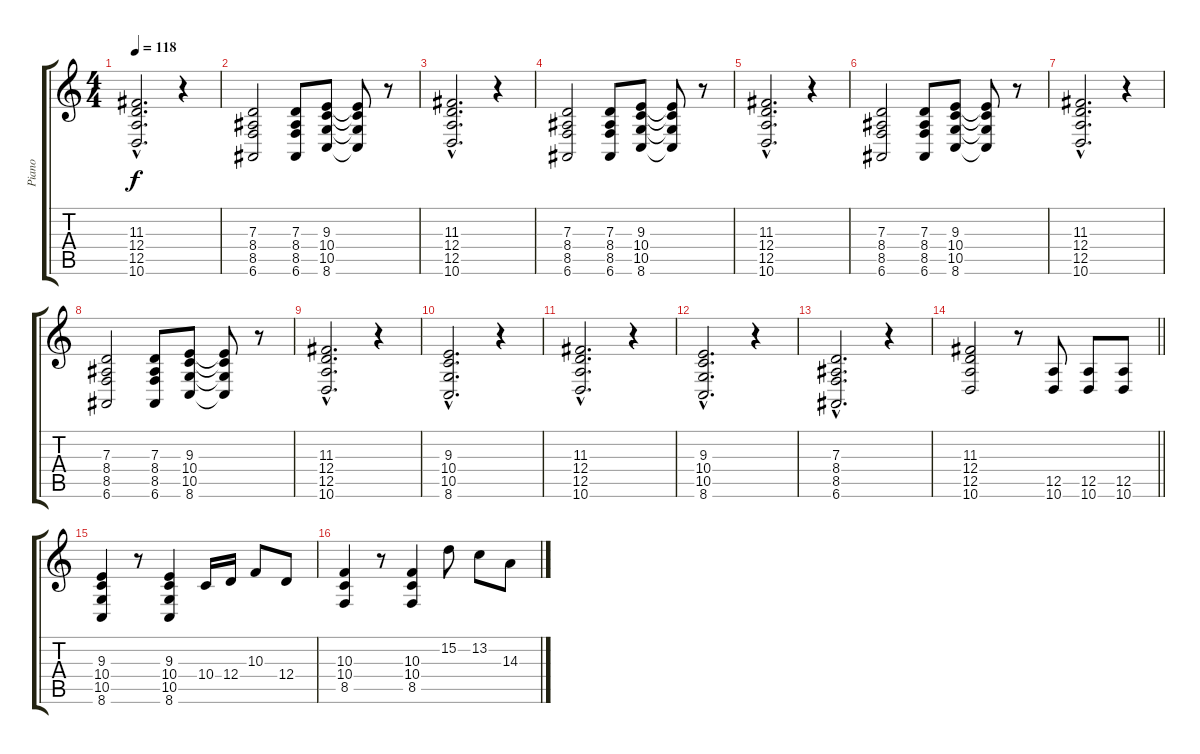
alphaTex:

\track ("Piano" "Piano") {instrument acousticgrandpiano}
\staff {score tabs}
\tuning (E4 B3 G3 D3 A2 E2) {hide}
\ts (4 4)
\tempo 118
\clef g2
\ks c
(11.3{hac} 12.4{hac} 12.5{hac} 10.6{hac}).2{d dy f} r.4 |
(7.3 8.4 8.5 6.6).2 (7.3 8.4 8.5 6.6).8 (9.3 10.4 10.5 8.6).8 (9.3{t} 10.4{t} 10.5{t} 8.6{t}).8 r.8 |
(11.3{hac} 12.4{hac} 12.5{hac} 10.6{hac}).2{d} r.4 |
(7.3 8.4 8.5 6.6).2 (7.3 8.4 8.5 6.6).8 (9.3 10.4 10.5 8.6).8 (9.3{t} 10.4{t} 10.5{t} 8.6{t}).8 r.8 |
(11.3{hac} 12.4{hac} 12.5{hac} 10.6{hac}).2{d} r.4 |
(7.3 8.4 8.5 6.6).2 (7.3 8.4 8.5 6.6).8 (9.3 10.4 10.5 8.6).8 (9.3{t} 10.4{t} 10.5{t} 8.6{t}).8 r.8 |
(11.3{hac} 12.4{hac} 12.5{hac} 10.6{hac}).2{d} r.4 |
(7.3 8.4 8.5 6.6).2 (7.3 8.4 8.5 6.6).8 (9.3 10.4 10.5 8.6).8 (9.3{t} 10.4{t} 10.5{t} 8.6{t}).8 r.8 |
(11.3{hac} 12.4{hac} 12.5{hac} 10.6{hac}).2{d} r.4 |
(9.3{hac} 10.4{hac} 10.5{hac} 8.6{hac}).2{d} r.4 |
(11.3{hac} 12.4{hac} 12.5{hac} 10.6{hac}).2{d} r.4 |
(9.3{hac} 10.4{hac} 10.5{hac} 8.6{hac}).2{d} r.4 |
(7.3{hac} 8.4{hac} 8.5{hac} 6.6{hac}).2{d} r.4 |
\barLineRight lightlight
(11.3 12.4 12.5 10.6).2 r.8 (12.5 10.6).8 (12.5 10.6).8 (12.5 10.6).8 |
(9.3 10.4 10.5 8.6).4 r.8 (9.3 10.4 10.5 8.6).4 10.4.16 12.4.16 10.3.8 12.4.8 |
(10.3 10.4 8.5).4 r.8 (10.3 10.4 8.5).4 15.2.8 13.2.8 14.3.8
